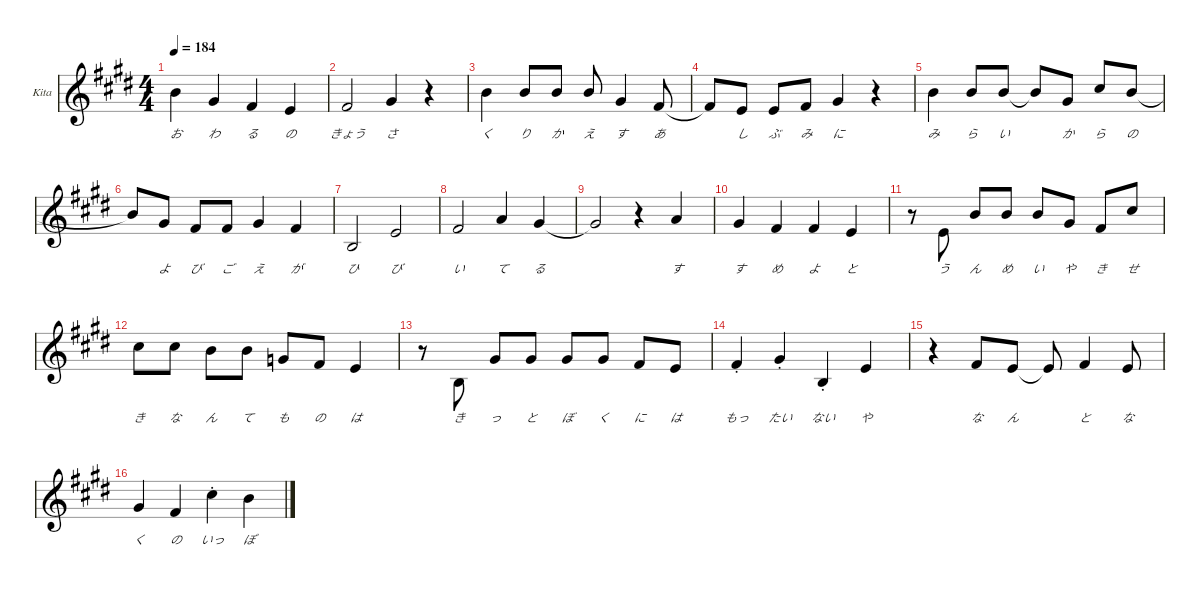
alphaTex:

\defaultSystemsLayout 4
\hideDynamics
\bracketExtendMode nobrackets
\firstSystemTrackNameOrientation horizontal
\track ("Kita chan Vo" "Kita") {defaultSystemsLayout 4 instrument lead7fifths}
\staff {score}
\tuning (E4 B3 G3 D3 A2 E2)
\ts (4 4)
\tempo 184
\clef g2
\scale
0.232539
\ks e
7.1{acc forcenatural}.4{lyrics (0 "お") lyrics (1 "") lyrics (2 "") lyrics (3 "") lyrics (4 "") dy f beam Down} 4.1{acc #}.4{lyrics (0 "わ") lyrics (1 "") lyrics (2 "") lyrics (3 "") lyrics (4 "") beam Up} 2.1{acc #}.4{lyrics (0 "る") lyrics (1 "") lyrics (2 "") lyrics (3 "") lyrics (4 "") beam Up} 0.1{acc forcenatural}.4{lyrics (0 "の") lyrics (1 "") lyrics (2 "") lyrics (3 "") lyrics (4 "") beam Up} |
\scale
0.232539 2.1{acc #}.2{lyrics (0 "きょう") lyrics (1 "") lyrics (2 "") lyrics (3 "") lyrics (4 "") beam Up} 4.1{acc #}.4{lyrics (0 "さ") lyrics (1 "") lyrics (2 "") lyrics (3 "") lyrics (4 "") beam Up} r.4{beam Down} |
\scale
0.302382 7.1{acc forcenatural}.4{lyrics (0 "く") lyrics (1 "") lyrics (2 "") lyrics (3 "") lyrics (4 "") beam Down} 7.1{acc forcenatural}.8{lyrics (0 "り") lyrics (1 "") lyrics (2 "") lyrics (3 "") lyrics (4 "") beam Up} 7.1{acc forcenatural}.8{lyrics (0 "か") lyrics (1 "") lyrics (2 "") lyrics (3 "") lyrics (4 "") beam Up} 7.1{acc forcenatural}.8{lyrics (0 "え") lyrics (1 "") lyrics (2 "") lyrics (3 "") lyrics (4 "") beam Up} 4.1{acc #}.4{lyrics (0 "す") lyrics (1 "") lyrics (2 "") lyrics (3 "") lyrics (4 "") beam Up} 2.1{acc #}.8{lyrics (0 "あ") lyrics (1 "") lyrics (2 "") lyrics (3 "") lyrics (4 "") beam Up} |
\scale
0.23254 2.1{t acc #}.8{beam Up} 0.1{acc forcenatural}.8{lyrics (0 "し") lyrics (1 "") lyrics (2 "") lyrics (3 "") lyrics (4 "") beam Up} 0.1{acc forcenatural}.8{lyrics (0 "ぶ") lyrics (1 "") lyrics (2 "") lyrics (3 "") lyrics (4 "") beam Up} 2.1{acc #}.8{lyrics (0 "み") lyrics (1 "") lyrics (2 "") lyrics (3 "") lyrics (4 "") beam Up} 4.1{acc #}.4{lyrics (0 "に") lyrics (1 "") lyrics (2 "") lyrics (3 "") lyrics (4 "") beam Up} r.4{beam Down} |
\scale
0.23254 7.1{acc forcenatural}.4{lyrics (0 "み") lyrics (1 "") lyrics (2 "") lyrics (3 "") lyrics (4 "") beam Down} 7.1{acc forcenatural}.8{lyrics (0 "ら") lyrics (1 "") lyrics (2 "") lyrics (3 "") lyrics (4 "") beam Up} 7.1{acc forcenatural}.8{lyrics (0 "い") lyrics (1 "") lyrics (2 "") lyrics (3 "") lyrics (4 "") beam Up} 7.1{t acc forcenatural}.8{beam Up} 4.1{acc #}.8{lyrics (0 "か") lyrics (1 "") lyrics (2 "") lyrics (3 "") lyrics (4 "") beam Up} 9.1{acc #}.8{lyrics (0 "ら") lyrics (1 "") lyrics (2 "") lyrics (3 "") lyrics (4 "") beam Up} 7.1{acc forcenatural}.8{lyrics (0 "の") lyrics (1 "") lyrics (2 "") lyrics (3 "") lyrics (4 "") beam Up} |
\scale
0.232539 7.1{t acc forcenatural}.8{beam Up} 4.1{acc #}.8{lyrics (0 "よ") lyrics (1 "") lyrics (2 "") lyrics (3 "") lyrics (4 "") beam Up} 2.1{acc #}.8{lyrics (0 "び") lyrics (1 "") lyrics (2 "") lyrics (3 "") lyrics (4 "") beam Up} 2.1{acc #}.8{lyrics (0 "ご") lyrics (1 "") lyrics (2 "") lyrics (3 "") lyrics (4 "") beam Up} 4.1{acc #}.4{lyrics (0 "え") lyrics (1 "") lyrics (2 "") lyrics (3 "") lyrics (4 "") beam Up} 2.1{acc #}.4{lyrics (0 "が") lyrics (1 "") lyrics (2 "") lyrics (3 "") lyrics (4 "") beam Up} |
\scale
0.302382 0.2{acc forcenatural}.2{lyrics (0 "ひ") lyrics (1 "") lyrics (2 "") lyrics (3 "") lyrics (4 "") beam Up} 0.1{acc forcenatural}.2{lyrics (0 "び") lyrics (1 "") lyrics (2 "") lyrics (3 "") lyrics (4 "") beam Up} |
\scale
0.23254 2.1{acc #}.2{lyrics (0 "い") lyrics (1 "") lyrics (2 "") lyrics (3 "") lyrics (4 "") beam Up} 5.1{acc forcenatural}.4{lyrics (0 "て") lyrics (1 "") lyrics (2 "") lyrics (3 "") lyrics (4 "") beam Up} 4.1{acc #}.4{lyrics (0 "る") lyrics (1 "") lyrics (2 "") lyrics (3 "") lyrics (4 "") beam Up} |
\scale
0.23254 4.1{t acc #}.2{beam Up} r.4{beam Down} 5.1{acc forcenatural}.4{lyrics (0 "す") lyrics (1 "") lyrics (2 "") lyrics (3 "") lyrics (4 "") beam Up} |
\scale
0.232539 4.1{acc #}.4{lyrics (0 "す") lyrics (1 "") lyrics (2 "") lyrics (3 "") lyrics (4 "") beam Up} 2.1{acc #}.4{lyrics (0 "め") lyrics (1 "") lyrics (2 "") lyrics (3 "") lyrics (4 "") beam Up} 2.1{acc #}.4{lyrics (0 "よ") lyrics (1 "") lyrics (2 "") lyrics (3 "") lyrics (4 "") beam Up} 0.1{acc forcenatural}.4{lyrics (0 "と") lyrics (1 "") lyrics (2 "") lyrics (3 "") lyrics (4 "") beam Up} |
\scale
0.302381 r.8{beam Down} 0.1{acc forcenatural}.8{lyrics (0 "う") lyrics (1 "") lyrics (2 "") lyrics (3 "") lyrics (4 "") beam Up} 7.1{acc forcenatural}.8{lyrics (0 "ん") lyrics (1 "") lyrics (2 "") lyrics (3 "") lyrics (4 "") beam Up} 7.1{acc forcenatural}.8{lyrics (0 "め") lyrics (1 "") lyrics (2 "") lyrics (3 "") lyrics (4 "") beam Up} 7.1{acc forcenatural}.8{lyrics (0 "い") lyrics (1 "") lyrics (2 "") lyrics (3 "") lyrics (4 "") beam Up} 4.1{acc #}.8{lyrics (0 "や") lyrics (1 "") lyrics (2 "") lyrics (3 "") lyrics (4 "") beam Up} 2.1{acc #}.8{lyrics (0 "き") lyrics (1 "") lyrics (2 "") lyrics (3 "") lyrics (4 "") beam Up} 9.1{acc #}.8{lyrics (0 "せ") lyrics (1 "") lyrics (2 "") lyrics (3 "") lyrics (4 "") beam Up} |
\scale
0.232539 9.1{acc #}.8{lyrics (0 "き") lyrics (1 "") lyrics (2 "") lyrics (3 "") lyrics (4 "") beam Down} 9.1{acc #}.8{lyrics (0 "な") lyrics (1 "") lyrics (2 "") lyrics (3 "") lyrics (4 "") beam Down} 7.1{acc forcenatural}.8{lyrics (0 "ん") lyrics (1 "") lyrics (2 "") lyrics (3 "") lyrics (4 "") beam Down} 7.1{acc forcenatural}.8{lyrics (0 "て") lyrics (1 "") lyrics (2 "") lyrics (3 "") lyrics (4 "") beam Down} 3.1{acc forcenatural}.8{lyrics (0 "も") lyrics (1 "") lyrics (2 "") lyrics (3 "") lyrics (4 "") beam Up} 2.1{acc #}.8{lyrics (0 "の") lyrics (1 "") lyrics (2 "") lyrics (3 "") lyrics (4 "") beam Up} 0.1{acc forcenatural}.4{lyrics (0 "は") lyrics (1 "") lyrics (2 "") lyrics (3 "") lyrics (4 "") beam Up} |
\scale
0.232539 r.8{beam Down} 0.2{acc forcenatural}.8{lyrics (0 "き") lyrics (1 "") lyrics (2 "") lyrics (3 "") lyrics (4 "") beam Up} 4.1{acc #}.8{lyrics (0 "っ") lyrics (1 "") lyrics (2 "") lyrics (3 "") lyrics (4 "") beam Up} 4.1{acc #}.8{lyrics (0 "と") lyrics (1 "") lyrics (2 "") lyrics (3 "") lyrics (4 "") beam Up} 4.1{acc #}.8{lyrics (0 "ぼ") lyrics (1 "") lyrics (2 "") lyrics (3 "") lyrics (4 "") beam Up} 4.1{acc #}.8{lyrics (0 "く") lyrics (1 "") lyrics (2 "") lyrics (3 "") lyrics (4 "") beam Up} 2.1{acc #}.8{lyrics (0 "に") lyrics (1 "") lyrics (2 "") lyrics (3 "") lyrics (4 "") beam Up} 0.1{acc forcenatural}.8{lyrics (0 "は") lyrics (1 "") lyrics (2 "") lyrics (3 "") lyrics (4 "") beam Up} |
\scale
0.23254 2.1{st acc #}.4{lyrics (0 "もっ") lyrics (1 "") lyrics (2 "") lyrics (3 "") lyrics (4 "") beam Up} 4.1{st acc #}.4{lyrics (0 "たい") lyrics (1 "") lyrics (2 "") lyrics (3 "") lyrics (4 "") beam Up} 0.2{st acc forcenatural}.4{lyrics (0 "ない") lyrics (1 "") lyrics (2 "") lyrics (3 "") lyrics (4 "") beam Up} 0.1{acc forcenatural}.4{lyrics (0 "や") lyrics (1 "") lyrics (2 "") lyrics (3 "") lyrics (4 "") beam Up} |
\scale
0.302381 r.4{beam Down} 2.1{acc #}.8{lyrics (0 "な") lyrics (1 "") lyrics (2 "") lyrics (3 "") lyrics (4 "") beam Up} 0.1{acc forcenatural}.8{lyrics (0 "ん") lyrics (1 "") lyrics (2 "") lyrics (3 "") lyrics (4 "") beam Up} 0.1{t acc forcenatural}.8{beam Up} 2.1{acc #}.4{lyrics (0 "と") lyrics (1 "") lyrics (2 "") lyrics (3 "") lyrics (4 "") beam Up} 0.1{acc forcenatural}.8{lyrics (0 "な") lyrics (1 "") lyrics (2 "") lyrics (3 "") lyrics (4 "") beam Up} |
\scale
0.23254 4.1{acc #}.4{lyrics (0 "く") lyrics (1 "") lyrics (2 "") lyrics (3 "") lyrics (4 "") beam Up} 2.1{acc #}.4{lyrics (0 "の") lyrics (1 "") lyrics (2 "") lyrics (3 "") lyrics (4 "") beam Up} 9.1{st acc #}.4{lyrics (0 "いっ") lyrics (1 "") lyrics (2 "") lyrics (3 "") lyrics (4 "") beam Down} 7.1{acc forcenatural}.4{lyrics (0 "ぽ") lyrics (1 "") lyrics (2 "") lyrics (3 "") lyrics (4 "") beam Down}
